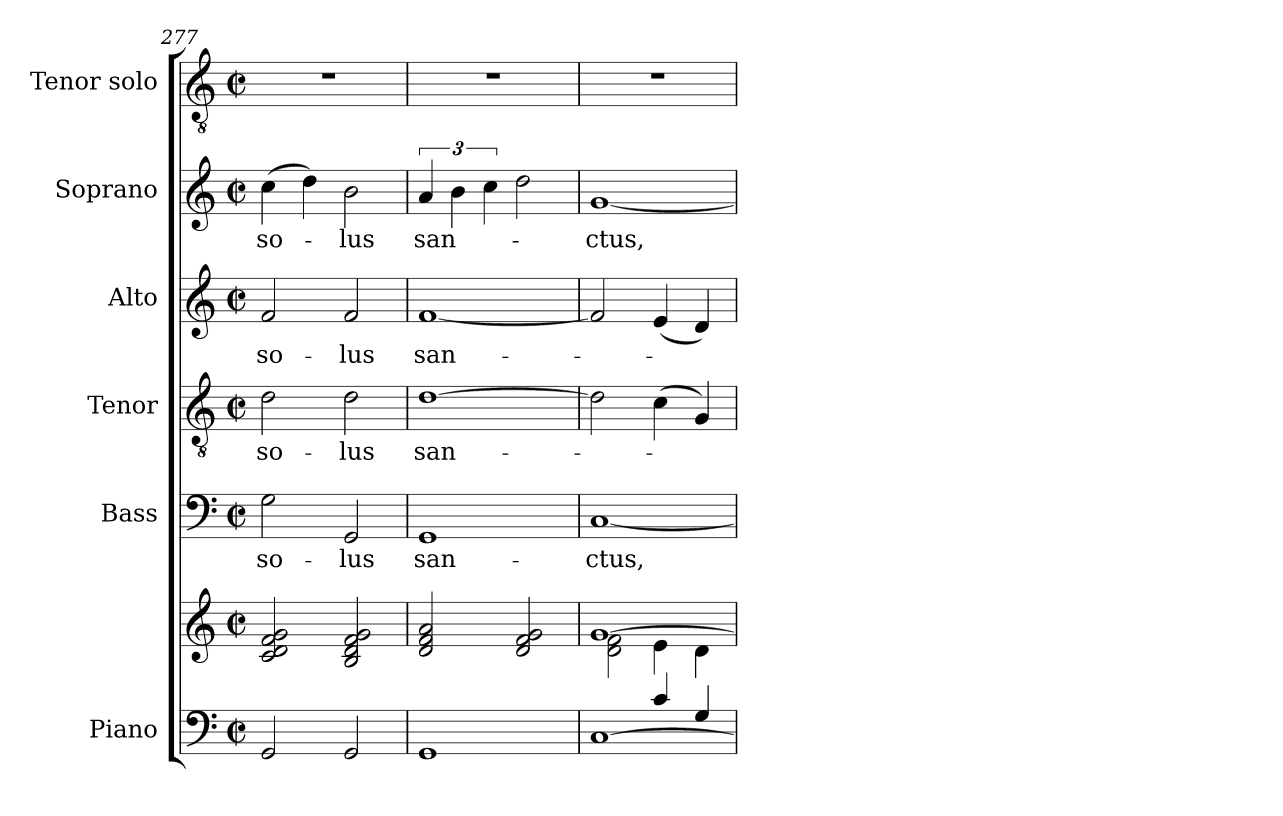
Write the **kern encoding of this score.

**kern	**kern	**kern	**text	**kern	**text	**kern	**text	**kern	**text	**kern
*part6	*part6	*part5	*part5	*part4	*part4	*part3	*part3	*part2	*part2	*part1
*staff7	*staff6	*staff5	*staff5	*staff4	*staff4	*staff3	*staff3	*staff2	*staff2	*staff1
*I"Piano	*	*I"Bass	*	*I"Tenor	*	*I"Alto	*	*I"Soprano	*	*I"Tenor solo
*I'Pno.	*	*I'B.	*	*I'T.	*	*I'A.	*	*I'S.	*	*I'T.s
*clefF4	*clefG2	*clefF4	*	*clefGv2	*	*clefG2	*	*clefG2	*	*clefGv2
*k[]	*k[]	*k[]	*	*k[]	*	*k[]	*	*k[]	*	*k[]
*M2/2	*M2/2	*M2/2	*	*M2/2	*	*M2/2	*	*M2/2	*	*M2/2
*met(c|)	*met(c|)	*met(c|)	*	*met(c|)	*	*met(c|)	*	*met(c|)	*	*met(c|)
=277	=277	=277	=277	=277	=277	=277	=277	=277	=277	=277
!	!	!	!LO:LY:b	!	!LO:LY:b	!	!LO:LY:b	!	!LO:LY:b	!
2GG/	2c/ 2d/ 2f/ 2g/	2G\	so-	2d\	so-	2f/	so-	(>4cc\	so-	1r
.	.	.	.	.	.	.	.	4dd\)	.	.
!	!	!	!LO:LY:b	!	!LO:LY:b	!	!LO:LY:b	!	!LO:LY:b	!
2GG/	2B/ 2d/ 2f/ 2g/	2GG/	-lus	2d\	-lus	2f/	-lus	2b\	-lus	.
=278	=278	=278	=278	=278	=278	=278	=278	=278	=278	=278
!	!	!	!LO:LY:b	!	!LO:LY:b	!	!LO:LY:b	!	!LO:LY:b	!
1GG	2d/ 2f/ 2a/	1GG	san-	[1d	san-	[1f	san-	6a/	san-	1r
.	.	.	.	.	.	.	.	6b\	.	.
.	.	.	.	.	.	.	.	6cc\	.	.
.	2d/ 2f/ 2g/	.	.	.	.	.	.	2dd\	.	.
=279	=279	=279	=279	=279	=279	=279	=279	=279	=279	=279
*^	*^	*	*	*	*	*	*	*	*	*
!	!	!	!	!	!LO:LY:b	!	!	!	!	!	!LO:LY:b	!
[1C	2ryy	[1g	2d\ 2f\	[1C	-ctus,	2d\]	.	2f/]	.	[1g	ctus,	1r
.	4c/	.	4e\	.	.	(>4c\	.	(<4e/	.	.	.	.
.	4G/	.	4d\	.	.	4G/)	.	4d/)	.	.	.	.
*v	*v	*	*	*	*	*	*	*	*	*	*	*
*	*v	*v	*	*	*	*	*	*	*	*	*
=	=	=	=	=	=	=	=	=	=	=
*-	*-	*-	*-	*-	*-	*-	*-	*-	*-	*-
